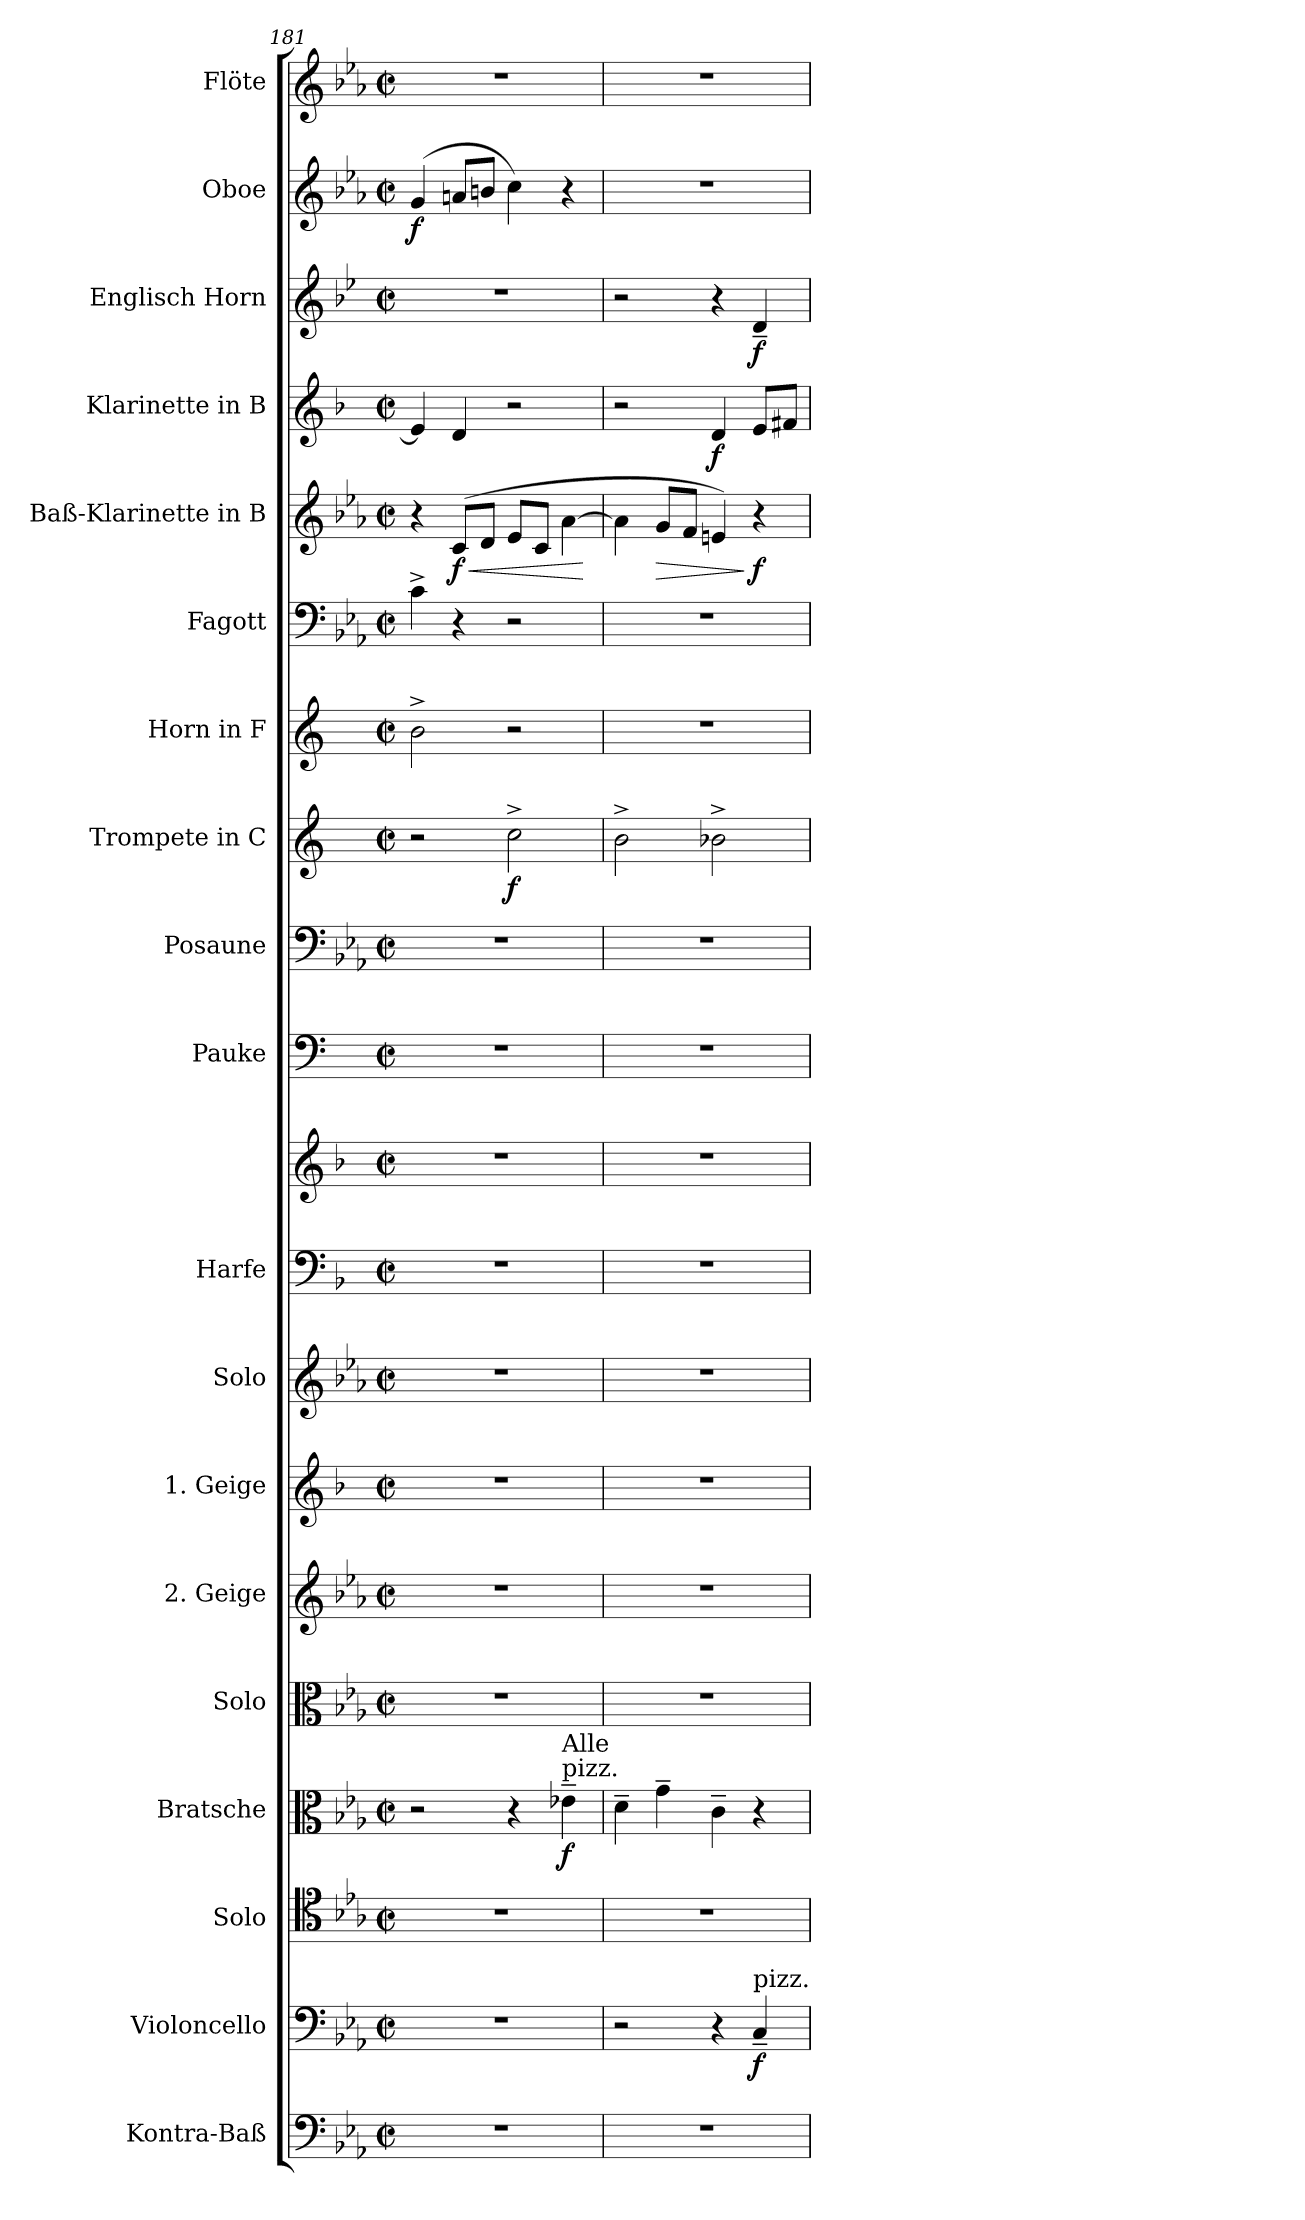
**kern	**kern	**dynam	**kern	**kern	**dynam	**kern	**kern	**kern	**kern	**kern	**kern	**kern	**kern	**kern	**dynam	**kern	**kern	**kern	**dynam	**kern	**dynam	**kern	**dynam	**kern	**dynam	**kern
*part19	*part18	*part18	*part17	*part16	*part16	*part15	*part14	*part13	*part12	*part11	*part11	*part10	*part9	*part8	*part8	*part7	*part6	*part5	*part5	*part4	*part4	*part3	*part3	*part2	*part2	*part1
*staff20	*staff19	*staff19	*staff18	*staff17	*staff17	*staff16	*staff15	*staff14	*staff13	*staff12	*staff11	*staff10	*staff9	*staff8	*staff8	*staff7	*staff6	*staff5	*staff5	*staff4	*staff4	*staff3	*staff3	*staff2	*staff2	*staff1
*I"Kontra-Baß	*I"Violoncello	*	*I"Solo	*I"Bratsche	*	*I"Solo	*I"2. Geige	*I"1. Geige	*I"Solo	*I"Harfe	*	*I"Pauke	*I"Posaune	*I"Trompete in C	*	*I"Horn in F	*I"Fagott	*I"Baß-Klarinette in B	*	*I"Klarinette in B	*	*I"Englisch Horn	*	*I"Oboe	*	*I"Flöte
*	*I'Vlc.	*	*I'Solo	*I'Br.	*	*I'Solo	*I'2. Gg	*I'1. Gg.	*I'Solo	*I'Hrf.	*	*I'Pk.	*I'Pos.	*I'Trp.	*	*I'Hr. F	*I'Fg.	*	*	*I'Kl. B	*	*I'E. H.	*	*I'Ob.	*	*I'Fl.
!!LO:PB:g=z
*clefF4	*clefF4	*	*clefC4	*clefC3	*	*clefC3	*clefG2	*clefG2	*clefG2	*clefF4	*clefG2	*clefF4	*clefF4	*clefG2	*	*clefG2	*clefF4	*clefG2	*	*clefG2	*	*clefG2	*	*clefG2	*	*clefG2
*ITrd7c12	*	*	*	*	*	*	*	*ITrd1c2	*	*ITrd1c2	*ITrd1c2	*	*	*	*	*ITrd4c7	*	*ITrd8c14	*	*ITrd1c2	*	*ITrd4c7	*	*	*	*
*k[b-e-a-]	*k[b-e-a-]	*	*k[b-e-a-]	*k[b-e-a-]	*	*k[b-e-a-]	*k[b-e-a-]	*k[b-e-a-]	*k[b-e-a-]	*k[b-e-a-]	*k[b-e-a-]	*k[]	*k[b-e-a-]	*k[]	*	*k[b-]	*k[b-e-a-]	*k[b-e-a-]	*	*k[b-e-a-]	*	*k[b-e-a-]	*	*k[b-e-a-]	*	*k[b-e-a-]
*M2/2	*M2/2	*	*M2/2	*M2/2	*	*M2/2	*M2/2	*M2/2	*M2/2	*M2/2	*M2/2	*M2/2	*M2/2	*M2/2	*	*M2/2	*M2/2	*M2/2	*	*M2/2	*	*M2/2	*	*M2/2	*	*M2/2
*met(c|)	*met(c|)	*	*met(c|)	*met(c|)	*	*met(c|)	*met(c|)	*met(c|)	*met(c|)	*met(c|)	*met(c|)	*met(c|)	*met(c|)	*met(c|)	*	*met(c|)	*met(c|)	*met(c|)	*	*met(c|)	*	*met(c|)	*	*met(c|)	*	*met(c|)
=181	=181	=181	=181	=181	=181	=181	=181	=181	=181	=181	=181	=181	=181	=181	=181	=181	=181	=181	=181	=181	=181	=181	=181	=181	=181	=181
!	!	!	!	!	!	!	!	!	!	!	!	!	!	!	!	!	!	!	!	!	!	!	!	!	!LO:DY:b	!
1r	1r	.	1r	2r	.	1r	1r	1r	1r	1r	1r	1r	1r	2r	.	2e^\	4c^\	4r	.	4d/]	.	1r	.	(>4g/	f	1r
!	!	!	!	!	!	!	!	!	!	!	!	!	!	!	!	!	!	!	!LO:HP:b	!	!	!	!	!	!	!
!	!	!	!	!	!	!	!	!	!	!	!	!	!	!	!	!	!	!	!LO:DY:n=1:b	!	!	!	!	!	!	!
.	.	.	.	.	.	.	.	.	.	.	.	.	.	.	.	.	4r	(>8C/L	< f	4c/	.	.	.	8an/L	.	.
.	.	.	.	.	.	.	.	.	.	.	.	.	.	.	.	.	.	8D/J	.	.	.	.	.	8bn/J	.	.
!	!	!	!	!	!	!	!	!	!	!	!	!	!	!	!LO:DY:b	!	!	!	!	!	!	!	!	!	!	!
.	.	.	.	4r	.	.	.	.	.	.	.	.	.	2cc^\	f	2r	2r	8E-/L	.	2r	.	.	.	4cc\)	.	.
.	.	.	.	.	.	.	.	.	.	.	.	.	.	.	.	.	.	8C/J	.	.	.	.	.	.	.	.
!	!	!	!	!LO:TX:a:t=pizz.	!	!	!	!	!	!	!	!	!	!	!	!	!	!	!	!	!	!	!	!	!	!
!	!	!	!	!LO:TX:a:t=Alle	!	!	!	!	!	!	!	!	!	!	!	!	!	!	!	!	!	!	!	!	!	!
!	!	!	!	!	!LO:DY:b	!	!	!	!	!	!	!	!	!	!	!	!	!	!	!	!	!	!	!	!	!
.	.	.	.	4e-X~\	f	.	.	.	.	.	.	.	.	.	.	.	.	[4A-\	.	.	.	.	.	4r	.	.
.	.	.	.	.	.	.	.	.	.	.	.	.	.	.	.	.	.	.	[	.	.	.	.	.	.	.
=182	=182	=182	=182	=182	=182	=182	=182	=182	=182	=182	=182	=182	=182	=182	=182	=182	=182	=182	=182	=182	=182	=182	=182	=182	=182	=182
!	!	!	!	!	!	!	!	!	!	!	!	!	!	!	!	!	!	!	!LO:DY:b	!	!	!	!	!	!	!
!	!	!	!	!	!	!	!	!	!	!	!	!	!	!	!	!	!	!	!LO:DY:n=1:b	!	!	!	!	!	!	!
1r	2r	.	1r	4d~\	.	1r	1r	1r	1r	1r	1r	1r	1r	2b^\	.	1r	1r	4A-\]	other-dynamics f	2r	.	2r	.	1r	.	1r
!	!	!	!	!	!	!	!	!	!	!	!	!	!	!	!	!	!	!	!LO:HP:b	!	!	!	!	!	!	!
.	.	.	.	4g~\	.	.	.	.	.	.	.	.	.	.	.	.	.	8G/L	>	.	.	.	.	.	.	.
.	.	.	.	.	.	.	.	.	.	.	.	.	.	.	.	.	.	8F/J	.	.	.	.	.	.	.	.
!	!	!	!	!	!	!	!	!	!	!	!	!	!	!	!	!	!	!	!	!	!LO:DY:b	!	!	!	!	!
.	4r	.	.	4c~\	.	.	.	.	.	.	.	.	.	2b-X^\	.	.	.	4En/)	.	4c/	f	4r	.	.	.	.
!	!LO:TX:a:t=pizz.	!	!	!	!	!	!	!	!	!	!	!	!	!	!	!	!	!	!	!	!	!	!	!	!	!
!	!	!LO:DY:b	!	!	!	!	!	!	!	!	!	!	!	!	!	!	!	!	!LO:DY:n=2:b	!	!	!	!LO:DY:b	!	!	!
.	4C~/	f	.	4r	.	.	.	.	.	.	.	.	.	.	.	.	.	4r	] f	8d/L	.	4G~/	f	.	.	.
.	.	.	.	.	.	.	.	.	.	.	.	.	.	.	.	.	.	.	.	8en/J	.	.	.	.	.	.
=	=	=	=	=	=	=	=	=	=	=	=	=	=	=	=	=	=	=	=	=	=	=	=	=	=	=
*-	*-	*-	*-	*-	*-	*-	*-	*-	*-	*-	*-	*-	*-	*-	*-	*-	*-	*-	*-	*-	*-	*-	*-	*-	*-	*-
